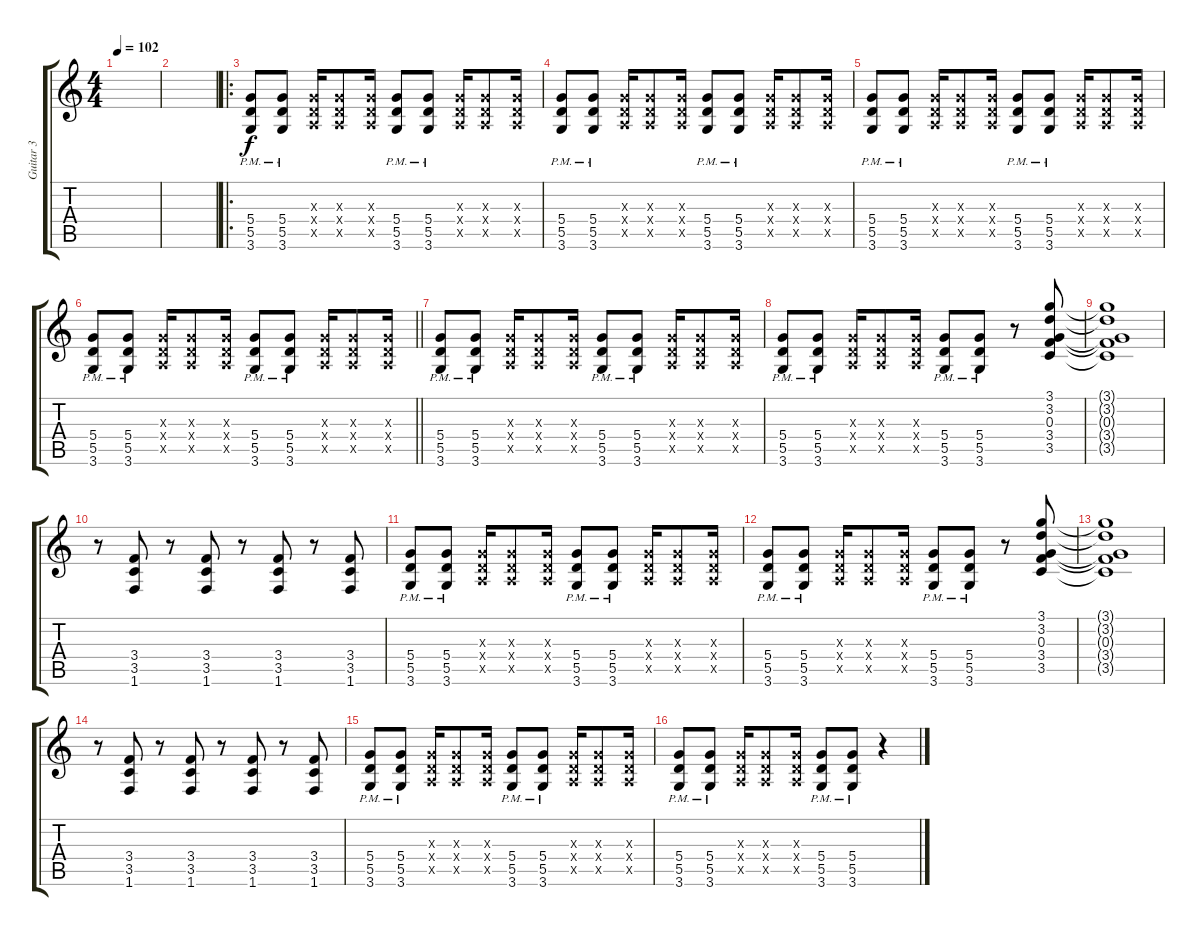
\track ("Guitar 3" "Guitar 3") {instrument overdrivenguitar}
\staff {score tabs}
\tuning (E4 B3 G3 D3 A2 E2) {hide}
\ts (4 4)
\tempo 102
\clef g2
\ks c
|
|
\ro
(5.4{pm} 5.5{pm} 3.6{pm}).8 (5.4{pm} 5.5{pm} 3.6{pm}).8 (0.3{x} 0.4{x} 0.5{x}).16 (0.3{x} 0.4{x} 0.5{x}).8 (0.3{x} 0.4{x} 0.5{x}).16 (5.4{pm} 5.5{pm} 3.6{pm}).8 (5.4{pm} 5.5{pm} 3.6{pm}).8 (0.3{x} 0.4{x} 0.5{x}).16 (0.3{x} 0.4{x} 0.5{x}).8 (0.3{x} 0.4{x} 0.5{x}).16 |
(5.4{pm} 5.5{pm} 3.6{pm}).8 (5.4{pm} 5.5{pm} 3.6{pm}).8 (0.3{x} 0.4{x} 0.5{x}).16 (0.3{x} 0.4{x} 0.5{x}).8 (0.3{x} 0.4{x} 0.5{x}).16 (5.4{pm} 5.5{pm} 3.6{pm}).8 (5.4{pm} 5.5{pm} 3.6{pm}).8 (0.3{x} 0.4{x} 0.5{x}).16 (0.3{x} 0.4{x} 0.5{x}).8 (0.3{x} 0.4{x} 0.5{x}).16 |
(5.4{pm} 5.5{pm} 3.6{pm}).8 (5.4{pm} 5.5{pm} 3.6{pm}).8 (0.3{x} 0.4{x} 0.5{x}).16 (0.3{x} 0.4{x} 0.5{x}).8 (0.3{x} 0.4{x} 0.5{x}).16 (5.4{pm} 5.5{pm} 3.6{pm}).8 (5.4{pm} 5.5{pm} 3.6{pm}).8 (0.3{x} 0.4{x} 0.5{x}).16 (0.3{x} 0.4{x} 0.5{x}).8 (0.3{x} 0.4{x} 0.5{x}).16 |
\barLineRight lightlight
(5.4{pm} 5.5{pm} 3.6{pm}).8 (5.4{pm} 5.5{pm} 3.6{pm}).8 (0.3{x} 0.4{x} 0.5{x}).16 (0.3{x} 0.4{x} 0.5{x}).8 (0.3{x} 0.4{x} 0.5{x}).16 (5.4{pm} 5.5{pm} 3.6{pm}).8 (5.4{pm} 5.5{pm} 3.6{pm}).8 (0.3{x} 0.4{x} 0.5{x}).16 (0.3{x} 0.4{x} 0.5{x}).8 (0.3{x} 0.4{x} 0.5{x}).16 |
(5.4{pm} 5.5{pm} 3.6{pm}).8 (5.4{pm} 5.5{pm} 3.6{pm}).8 (0.3{x} 0.4{x} 0.5{x}).16 (0.3{x} 0.4{x} 0.5{x}).8 (0.3{x} 0.4{x} 0.5{x}).16 (5.4{pm} 5.5{pm} 3.6{pm}).8 (5.4{pm} 5.5{pm} 3.6{pm}).8 (0.3{x} 0.4{x} 0.5{x}).16 (0.3{x} 0.4{x} 0.5{x}).8 (0.3{x} 0.4{x} 0.5{x}).16 |
(5.4{pm} 5.5{pm} 3.6{pm}).8 (5.4{pm} 5.5{pm} 3.6{pm}).8 (0.3{x} 0.4{x} 0.5{x}).16 (0.3{x} 0.4{x} 0.5{x}).8 (0.3{x} 0.4{x} 0.5{x}).16 (5.4{pm} 5.5{pm} 3.6{pm}).8 (5.4{pm} 5.5{pm} 3.6{pm}).8 r.8 (3.1 3.2 0.3 3.4 3.5).8 |
(3.1{t} 3.2{t} 0.3{t} 3.4{t} 3.5{t}).1 |
r.8 (3.4 3.5 1.6).8 r.8 (3.4 3.5 1.6).8 r.8 (3.4 3.5 1.6).8 r.8 (3.4 3.5 1.6).8 |
(5.4{pm} 5.5{pm} 3.6{pm}).8 (5.4{pm} 5.5{pm} 3.6{pm}).8 (0.3{x} 0.4{x} 0.5{x}).16 (0.3{x} 0.4{x} 0.5{x}).8 (0.3{x} 0.4{x} 0.5{x}).16 (5.4{pm} 5.5{pm} 3.6{pm}).8 (5.4{pm} 5.5{pm} 3.6{pm}).8 (0.3{x} 0.4{x} 0.5{x}).16 (0.3{x} 0.4{x} 0.5{x}).8 (0.3{x} 0.4{x} 0.5{x}).16 |
(5.4{pm} 5.5{pm} 3.6{pm}).8 (5.4{pm} 5.5{pm} 3.6{pm}).8 (0.3{x} 0.4{x} 0.5{x}).16 (0.3{x} 0.4{x} 0.5{x}).8 (0.3{x} 0.4{x} 0.5{x}).16 (5.4{pm} 5.5{pm} 3.6{pm}).8 (5.4{pm} 5.5{pm} 3.6{pm}).8 r.8 (3.1 3.2 0.3 3.4 3.5).8 |
(3.1{t} 3.2{t} 0.3{t} 3.4{t} 3.5{t}).1 |
r.8 (3.4 3.5 1.6).8 r.8 (3.4 3.5 1.6).8 r.8 (3.4 3.5 1.6).8 r.8 (3.4 3.5 1.6).8 |
(5.4{pm} 5.5{pm} 3.6{pm}).8 (5.4{pm} 5.5{pm} 3.6{pm}).8 (0.3{x} 0.4{x} 0.5{x}).16 (0.3{x} 0.4{x} 0.5{x}).8 (0.3{x} 0.4{x} 0.5{x}).16 (5.4{pm} 5.5{pm} 3.6{pm}).8 (5.4{pm} 5.5{pm} 3.6{pm}).8 (0.3{x} 0.4{x} 0.5{x}).16 (0.3{x} 0.4{x} 0.5{x}).8 (0.3{x} 0.4{x} 0.5{x}).16 |
(5.4{pm} 5.5{pm} 3.6{pm}).8 (5.4{pm} 5.5{pm} 3.6{pm}).8 (0.3{x} 0.4{x} 0.5{x}).16 (0.3{x} 0.4{x} 0.5{x}).8 (0.3{x} 0.4{x} 0.5{x}).16 (5.4{pm} 5.5{pm} 3.6{pm}).8 (5.4{pm} 5.5{pm} 3.6{pm}).8 r.4
